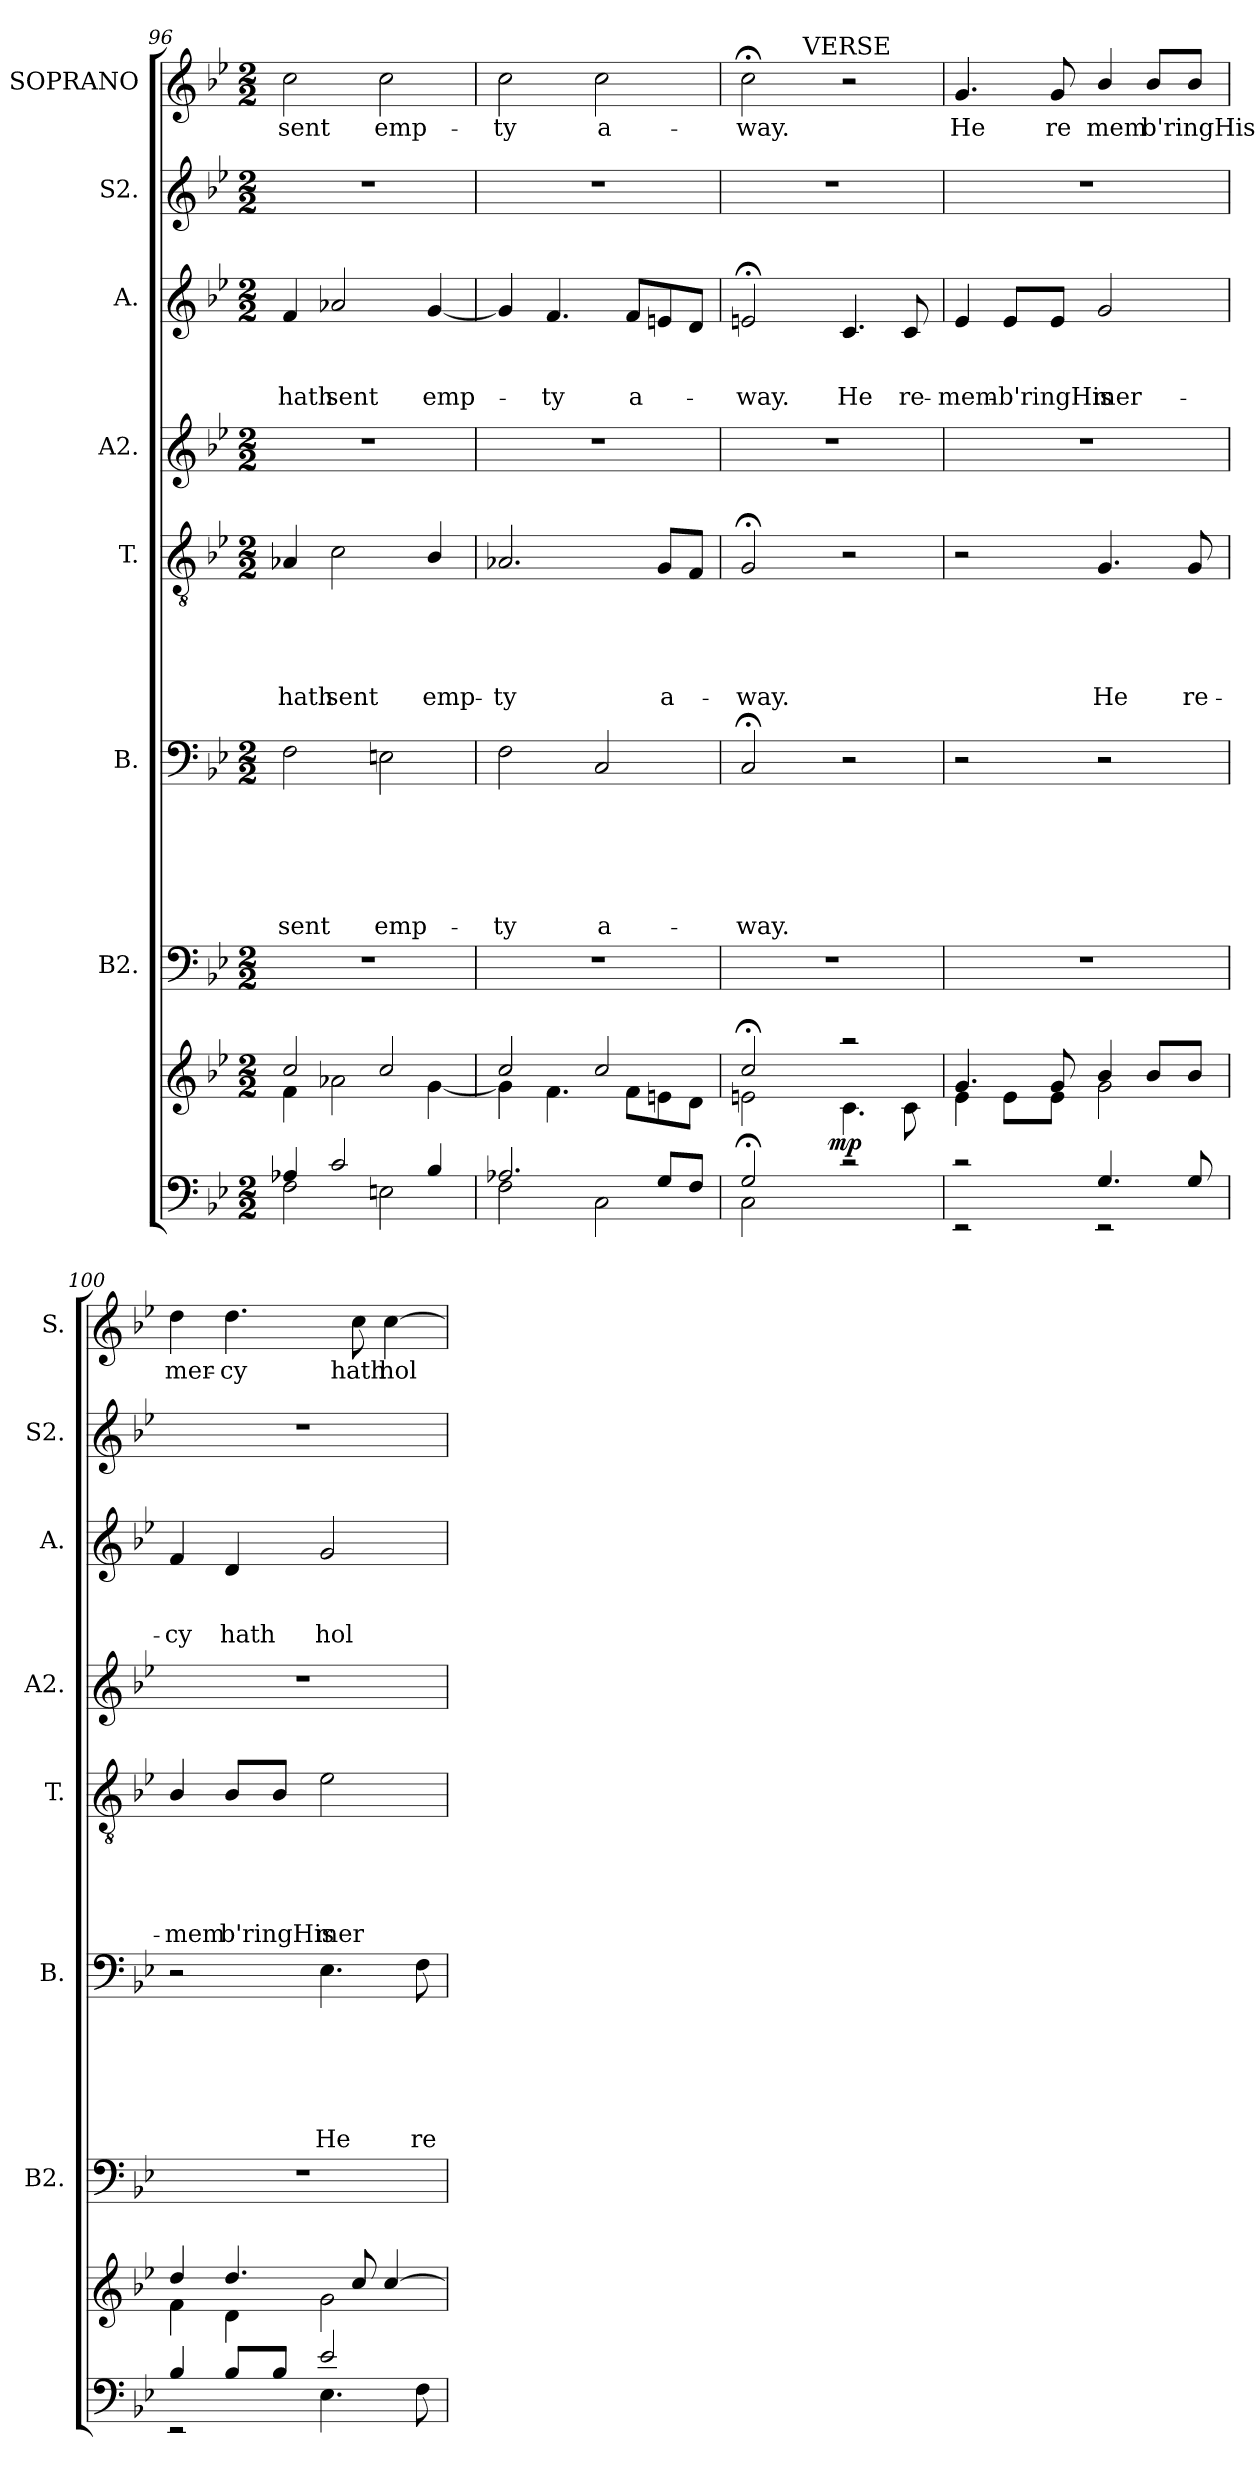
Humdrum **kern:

**kern	**dynam	**kern	**kern	**kern	**text	**text	**text	**text	**text	**text	**kern	**text	**text	**text	**text	**text	**kern	**kern	**text	**text	**text	**kern	**kern	**text
*part9	*part9	*part8	*part7	*part6	*part6	*part6	*part6	*part6	*part6	*part6	*part5	*part5	*part5	*part5	*part5	*part5	*part4	*part3	*part3	*part3	*part3	*part2	*part1	*part1
*staff9	*staff9	*staff8	*staff7	*staff6	*staff6	*staff6	*staff6	*staff6	*staff6	*staff6	*staff5	*staff5	*staff5	*staff5	*staff5	*staff5	*staff4	*staff3	*staff3	*staff3	*staff3	*staff2	*staff1	*staff1
*	*	*	*I"B2.	*I"B.	*	*	*	*	*	*	*I"T.	*	*	*	*	*	*I"A2.	*I"A.	*	*	*	*I"S2.	*I"SOPRANO	*
*	*	*	*I'B2.	*I'B.	*	*	*	*	*	*	*I'T.	*	*	*	*	*	*I'A2.	*I'A.	*	*	*	*I'S2.	*I'S.	*
*clefF4	*	*clefG2	*clefF4	*clefF4	*	*	*	*	*	*	*clefGv2	*	*	*	*	*	*clefG2	*clefG2	*	*	*	*clefG2	*clefG2	*
*k[b-e-]	*	*k[b-e-]	*k[b-e-]	*k[b-e-]	*	*	*	*	*	*	*k[b-e-]	*	*	*	*	*	*k[b-e-]	*k[b-e-]	*	*	*	*k[b-e-]	*k[b-e-]	*
*B-:	*	*B-:	*B-:	*B-:	*	*	*	*	*	*	*B-:	*	*	*	*	*	*B-:	*B-:	*	*	*	*B-:	*B-:	*
*M2/2	*	*M2/2	*M2/2	*M2/2	*	*	*	*	*	*	*M2/2	*	*	*	*	*	*M2/2	*M2/2	*	*	*	*M2/2	*M2/2	*
=96	=96	=96	=96	=96	=96	=96	=96	=96	=96	=96	=96	=96	=96	=96	=96	=96	=96	=96	=96	=96	=96	=96	=96	=96
*^	*	*^	*	*	*	*	*	*	*	*	*	*	*	*	*	*	*	*	*	*	*	*	*	*
!	!	!	!	!	!	!	!	!	!	!	!	!LO:LY:b	!	!	!	!	!	!LO:LY:b	!	!	!	!	!LO:LY:b	!	!	!LO:LY:b
4A-X/	2F\	.	2cc/	4f\	1r	2F\	.	.	.	.	.	sent	4A-X/	.	.	.	.	hath	1r	4f/	.	.	hath	1r	2cc\	sent
!	!	!	!	!	!	!	!	!	!	!	!	!	!	!	!	!	!	!LO:LY:b	!	!	!	!	!LO:LY:b	!	!	!
2c/	.	.	.	2a-X\	.	.	.	.	.	.	.	.	2c\	.	.	.	.	sent	.	2a-X/	.	.	sent	.	.	.
!	!	!	!	!	!	!	!	!	!	!	!	!LO:LY:b	!	!	!	!	!	!	!	!	!	!	!	!	!	!LO:LY:b
.	2En\	.	2cc/	.	.	2En\	.	.	.	.	.	emp-	.	.	.	.	.	.	.	.	.	.	.	.	2cc\	emp-
!	!	!	!	!	!	!	!	!	!	!	!	!	!	!	!	!	!	!LO:LY:b	!	!	!	!	!LO:LY:b	!	!	!
4B-/	.	.	.	[<4g\	.	.	.	.	.	.	.	.	4B-/	.	.	.	.	emp-	.	[<4g/	.	.	emp-	.	.	.
=97	=97	=97	=97	=97	=97	=97	=97	=97	=97	=97	=97	=97	=97	=97	=97	=97	=97	=97	=97	=97	=97	=97	=97	=97	=97	=97
!	!	!	!	!	!	!	!	!	!	!	!	!LO:LY:b	!	!	!	!	!	!LO:LY:b	!	!	!	!	!	!	!	!LO:LY:b
2.A-X/	2F\	.	2cc/	4g\]	1r	2F\	.	.	.	.	.	-ty	2.A-X/	.	.	.	.	-ty	1r	4g/]	.	.	.	1r	2cc\	-ty
!	!	!	!	!	!	!	!	!	!	!	!	!	!	!	!	!	!	!	!	!	!	!	!LO:LY:b	!	!	!
.	.	.	.	4.f\	.	.	.	.	.	.	.	.	.	.	.	.	.	.	.	4.f/	.	.	-ty	.	.	.
!	!	!	!	!	!	!	!	!	!	!	!	!LO:LY:b	!	!	!	!	!	!	!	!	!	!	!	!	!	!LO:LY:b
.	2C\	.	2cc/	.	.	2C/	.	.	.	.	.	a-	.	.	.	.	.	.	.	.	.	.	.	.	2cc\	a-
!	!	!	!	!	!	!	!	!	!	!	!	!	!	!	!	!	!	!	!	!	!	!	!LO:LY:b	!	!	!
.	.	.	.	8f\L	.	.	.	.	.	.	.	.	.	.	.	.	.	.	.	8f/L	.	.	a-	.	.	.
!	!	!	!	!	!	!	!	!	!	!	!	!	!	!	!	!	!	!LO:LY:b	!	!	!	!	!	!	!	!
8G/L	.	.	.	8en\	.	.	.	.	.	.	.	.	8G/L	.	.	.	.	a-	.	8en/	.	.	.	.	.	.
8F/J	.	.	.	8d\J	.	.	.	.	.	.	.	.	8F/J	.	.	.	.	.	.	8d/J	.	.	.	.	.	.
!!LO:PB:g=z
=98	=98	=98	=98	=98	=98	=98	=98	=98	=98	=98	=98	=98	=98	=98	=98	=98	=98	=98	=98	=98	=98	=98	=98	=98	=98	=98
!	!	!	!	!	!	!	!	!	!	!	!	!LO:LY:b	!	!	!	!	!	!LO:LY:b	!	!	!	!	!LO:LY:b	!	!	!LO:LY:b
*	*^	*	*	*	*	*	*	*	*	*	*	*	*	*	*	*	*	*	*	*	*	*	*	*	*^	*
2G;</	2C\	4...ryy	.	2cc;</	2en\	1r	2C;/	.	.	.	.	.	-way.	2G;/	.	.	.	.	-way.	1r	2en;/	.	.	-way.	1r	2cc;<\	4.ryy	-way.
!	!	!	!	!	!	!	!	!	!	!	!	!	!	!	!	!	!	!	!	!	!	!	!	!	!	!	!LO:TX:a:t=VERSE	!
.	.	.	.	.	.	.	.	.	.	.	.	.	.	.	.	.	.	.	.	.	.	.	.	.	.	.	2ryy	.
!	!	!	!LO:DY:a	!	!	!	!	!	!	!	!	!	!	!	!	!	!	!	!	!	!	!	!	!	!	!	!	!
.	.	2ryy	mp	.	.	.	.	.	.	.	.	.	.	.	.	.	.	.	.	.	.	.	.	.	.	.	.	.
!	!	!	!	!	!	!	!	!	!	!	!	!	!	!	!	!	!	!	!	!	!	!	!	!LO:LY:b	!	!	!	!
2rc	2ryy	.	.	2raa	4.c\	.	2r	.	.	.	.	.	.	2r	.	.	.	.	.	.	4.c/	.	.	He	.	2r	.	.
!	!	!	!	!	!	!	!	!	!	!	!	!	!	!	!	!	!	!	!	!	!	!	!	!LO:LY:b	!	!	!	!
.	.	.	.	.	8c\	.	.	.	.	.	.	.	.	.	.	.	.	.	.	.	8c/	.	.	re-	.	.	8ryy	.
.	.	32ryy	.	.	.	.	.	.	.	.	.	.	.	.	.	.	.	.	.	.	.	.	.	.	.	.	.	.
=99	=99	=99	=99	=99	=99	=99	=99	=99	=99	=99	=99	=99	=99	=99	=99	=99	=99	=99	=99	=99	=99	=99	=99	=99	=99	=99	=99	=99
!	!	!	!	!	!	!	!	!	!	!	!	!	!	!	!	!	!	!	!	!	!	!	!	!LO:LY:b	!	!	!	!LO:LY:b
*	*v	*v	*	*	*	*	*	*	*	*	*	*	*	*	*	*	*	*	*	*	*	*	*	*	*	*v	*v	*
2rc	2rEE	.	4.g/	4e-\	1r	2r	.	.	.	.	.	.	2r	.	.	.	.	.	1r	4e-/	.	.	-mem-	1r	4.g/	He
!	!	!	!	!	!	!	!	!	!	!	!	!	!	!	!	!	!	!	!	!	!	!	!LO:LY:b	!	!	!
.	.	.	.	8e-\L	.	.	.	.	.	.	.	.	.	.	.	.	.	.	.	8e-/L	.	.	-b'ringHis	.	.	.
!	!	!	!	!	!	!	!	!	!	!	!	!	!	!	!	!	!	!	!	!	!	!	!	!	!	!LO:LY:b
.	.	.	8g/	8e-\J	.	.	.	.	.	.	.	.	.	.	.	.	.	.	.	8e-/J	.	.	.	.	8g/	re
!	!	!	!	!	!	!	!	!	!	!	!	!	!	!	!	!	!	!LO:LY:b	!	!	!	!	!LO:LY:b	!	!	!LO:LY:b
4.G/	2rEE	.	4b-/	2g\	.	2r	.	.	.	.	.	.	4.G/	.	.	.	.	He	.	2g/	.	.	mer-	.	4b-/	mem
!	!	!	!	!	!	!	!	!	!	!	!	!	!	!	!	!	!	!	!	!	!	!	!	!	!	!LO:LY:b
.	.	.	8b-/L	.	.	.	.	.	.	.	.	.	.	.	.	.	.	.	.	.	.	.	.	.	8b-/L	b'ringHis
!	!	!	!	!	!	!	!	!	!	!	!	!	!	!	!	!	!	!LO:LY:b	!	!	!	!	!	!	!	!
8G/	.	.	8b-/J	.	.	.	.	.	.	.	.	.	8G/	.	.	.	.	re-	.	.	.	.	.	.	8b-/J	.
=100	=100	=100	=100	=100	=100	=100	=100	=100	=100	=100	=100	=100	=100	=100	=100	=100	=100	=100	=100	=100	=100	=100	=100	=100	=100	=100
!	!	!	!	!	!	!	!	!	!	!	!	!	!	!	!	!	!	!LO:LY:b	!	!	!	!	!LO:LY:b	!	!	!LO:LY:b
4B-/	2rEE	.	4dd/	4f\	1r	2r	.	.	.	.	.	.	4B-/	.	.	.	.	-mem	1r	4f/	.	.	-cy	1r	4dd\	mer-
!	!	!	!	!	!	!	!	!	!	!	!	!	!	!	!	!	!	!LO:LY:b	!	!	!	!	!LO:LY:b	!	!	!LO:LY:b
8B-/L	.	.	4.dd/	4d\	.	.	.	.	.	.	.	.	8B-/L	.	.	.	.	b'ringHis	.	4d/	.	.	hath	.	4.dd\	-cy
8B-/J	.	.	.	.	.	.	.	.	.	.	.	.	8B-/J	.	.	.	.	.	.	.	.	.	.	.	.	.
!	!	!	!	!	!	!	!	!	!	!	!	!LO:LY:b	!	!	!	!	!	!LO:LY:b	!	!	!	!	!LO:LY:b	!	!	!
2e-/	4.E-\	.	.	2g\	.	4.E-\	.	.	.	.	.	He	2e-\	.	.	.	.	mer-	.	2g/	.	.	hol-	.	.	.
!	!	!	!	!	!	!	!	!	!	!	!	!	!	!	!	!	!	!	!	!	!	!	!	!	!	!LO:LY:b
.	.	.	8cc/	.	.	.	.	.	.	.	.	.	.	.	.	.	.	.	.	.	.	.	.	.	8cc\	hath
!	!	!	!	!	!	!	!	!	!	!	!	!	!	!	!	!	!	!	!	!	!	!	!	!	!	!LO:LY:b
.	.	.	[>4cc/	.	.	.	.	.	.	.	.	.	.	.	.	.	.	.	.	.	.	.	.	.	[>4cc\	hol-
!	!	!	!	!	!	!	!	!	!	!	!	!LO:LY:b	!	!	!	!	!	!	!	!	!	!	!	!	!	!
.	8F\	.	.	.	.	8F\	.	.	.	.	.	re-	.	.	.	.	.	.	.	.	.	.	.	.	.	.
*v	*v	*	*	*	*	*	*	*	*	*	*	*	*	*	*	*	*	*	*	*	*	*	*	*	*	*
*	*	*v	*v	*	*	*	*	*	*	*	*	*	*	*	*	*	*	*	*	*	*	*	*	*	*
=	=	=	=	=	=	=	=	=	=	=	=	=	=	=	=	=	=	=	=	=	=	=	=	=
*-	*-	*-	*-	*-	*-	*-	*-	*-	*-	*-	*-	*-	*-	*-	*-	*-	*-	*-	*-	*-	*-	*-	*-	*-
